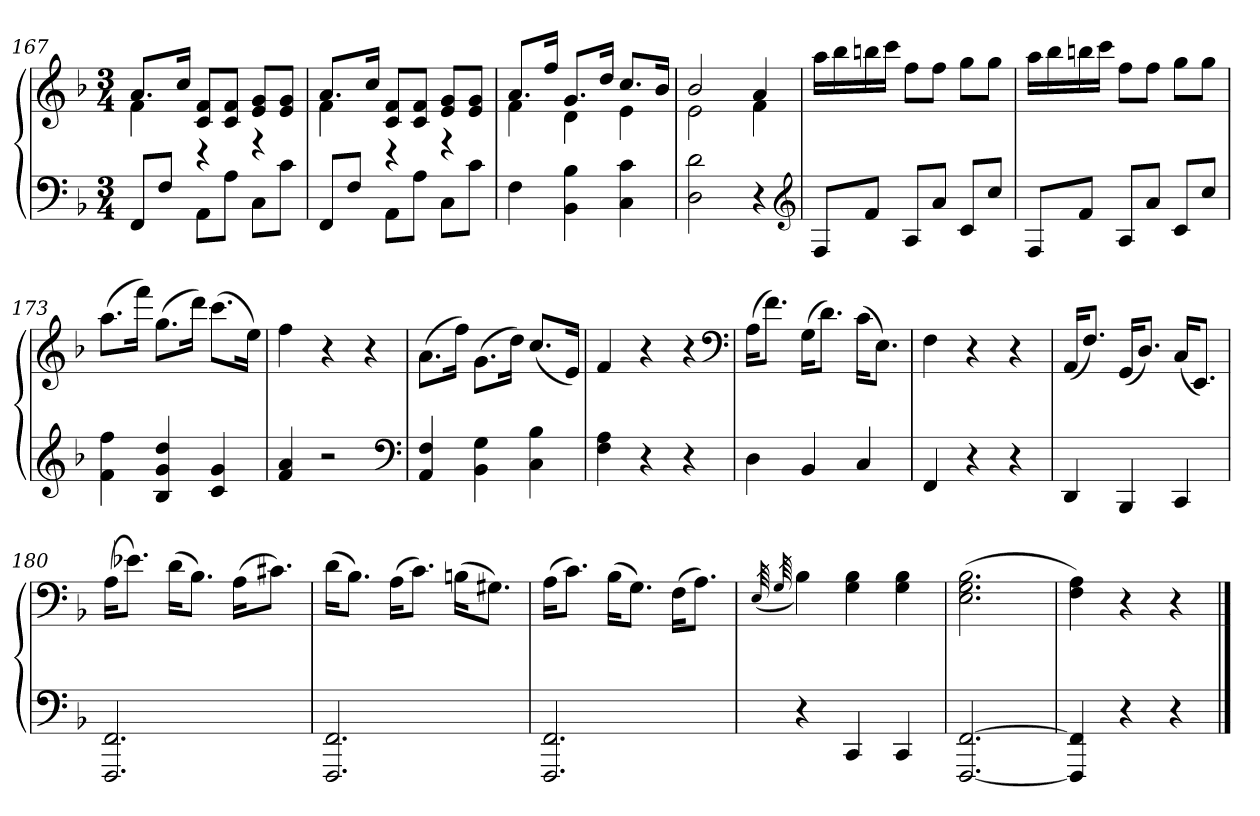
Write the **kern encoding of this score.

**kern	**kern
*part1	*part1
*staff2	*staff1
*clefF4	*clefG2
*k[b-]	*k[b-]
*F:	*F:
*M3/4	*M3/4
=167	=167
*	*^
8FFL	8.aL	4f
8FJ	.	.
.	16ccJk	.
8AAL	8c 8fL	4r
8AJ	8c 8fJ	.
8CL	8e 8gL	4r
8cJ	8e 8gJ	.
=168	=168	=168
8FFL	8.aL	4f
8FJ	.	.
.	16ccJk	.
8AAL	8c 8fL	4r
8AJ	8c 8fJ	.
8CL	8e 8gL	4r
8cJ	8e 8gJ	.
=169	=169	=169
4F	8.aL	4f
.	16ffJk	.
4BB- 4B-	8.gL	4d
.	16ddJk	.
4C 4c	8.ccL	4e
.	16b-Jk	.
=170	=170	=170
2D 2d	2b-	2e
4r	4a	4f
*	*v	*v
*clefG2	*
=171	=171
8FL	16aaLL
.	16bb-
8fJ	16bbn
.	16cccJJ
8AL	8ffL
8aJ	8ffJ
8cL	8ggL
8ccJ	8ggJ
=172	=172
8FL	16aaLL
.	16bb-
8fJ	16bbn
.	16cccJJ
8AL	8ffL
8aJ	8ffJ
8cL	8ggL
8ccJ	8ggJ
=173	=173
4f 4ff	(8.aaL
.	16fffJk)
4B- 4g 4dd	(8.ggL
.	16dddJk)
4c 4g	(8.cccL
.	16eeJk)
=174	=174
4f 4a	4ff
2r	4r
.	4r
*clefF4	*
=175	=175
4AA 4F	(8.aL
.	16ffJk)
4BB- 4G	(8.gL
.	16ddJk)
4C 4B-	(8.ccL
.	16eJk)
=176	=176
4F 4A	4f
4r	4r
4r	4r
*	*clefF4
=177	=177
4D	(16AKL
.	8.fJ)
4BB-	(16GKL
.	8.dJ)
4C	(16cKL
.	8.EJ)
=178	=178
4FF	4F
4r	4r
4r	4r
=179	=179
4DD	(16AAKL
.	8.FJ)
4BBB-	(16GGKL
.	8.DJ)
4CC	(16CKL
.	8.EEJ)
=180	=180
2.FFF 2.FF	(16AKL
.	8.e-XJ)
.	(16dKL
.	8.B-J)
.	(16AKL
.	8.c#XJ)
=181	=181
2.FFF 2.FF	(16dKL
.	8.B-J)
.	(16AKL
.	8.cJ)
.	(16BnKL
.	8.G#XJ)
=182	=182
2.FFF 2.FF	(16AKL
.	8.cJ)
.	(16B-KL
.	8.GJ)
.	(16FKL
.	8.AJ)
=183	=183
.	(64qE
.	64qG
4r	4B-)
4CC	4G 4B-
4CC	4G 4B-
=184	=184
[2.FFF [2.FF	(2.E 2.G 2.B-
=185	=185
4FFF] 4FF]	4F 4A)
4r	4r
4r	4r
==	==
*-	*-
